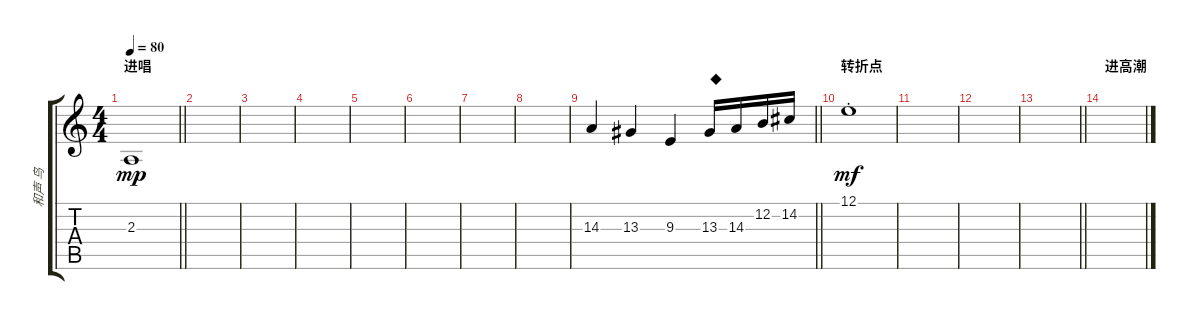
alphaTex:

\track ("和声 鸟" "和声 鸟") {instrument birdtweet}
\staff {score tabs}
\tuning (E4 B3 G3 D3 A2 E2) {hide}
\ts (4 4)
\section ("" "进唱")
\tempo 80
\clef g2
\barLineRight lightlight
\ks c
2.3.1{dy mp} |
|
|
|
|
|
|
|
\barLineRight lightlight
14.3.4 13.3.4 9.3.4 13.3.16{txt "◆"} 14.3.16 12.2.16 14.2.16 |
\section ("" "转折点")
12.1{st}.1{dy mf} |
|
|
\barLineRight lightlight
|
\section ("" "进高潮")
